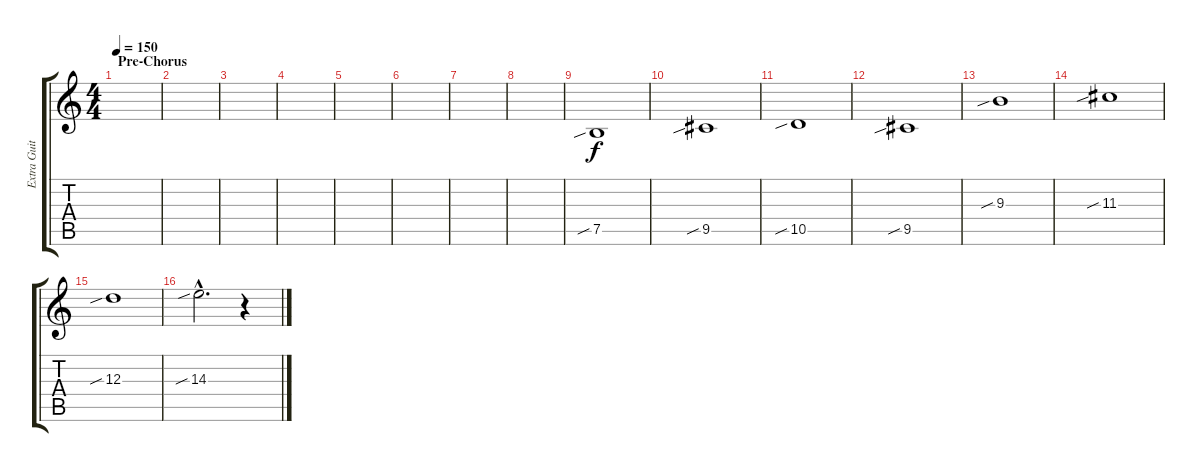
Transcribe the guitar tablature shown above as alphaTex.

\track ("Extra Guitar" "Extra Guit") {instrument distortionguitar}
\staff {score tabs}
\tuning (B3 Gb3 D3 A2 E2 B1) {hide}
\ts (4 4)
\section ("" "Pre-Chorus")
\tempo 150
\clef g2
\ks c
|
|
|
|
|
|
|
|
7.5{sib}.1 |
9.5{sib}.1 |
10.5{sib}.1 |
9.5{sib}.1 |
9.3{sib}.1 |
11.3{sib}.1 |
12.3{sib}.1 |
14.3{sib hac}.2{d} r.4
